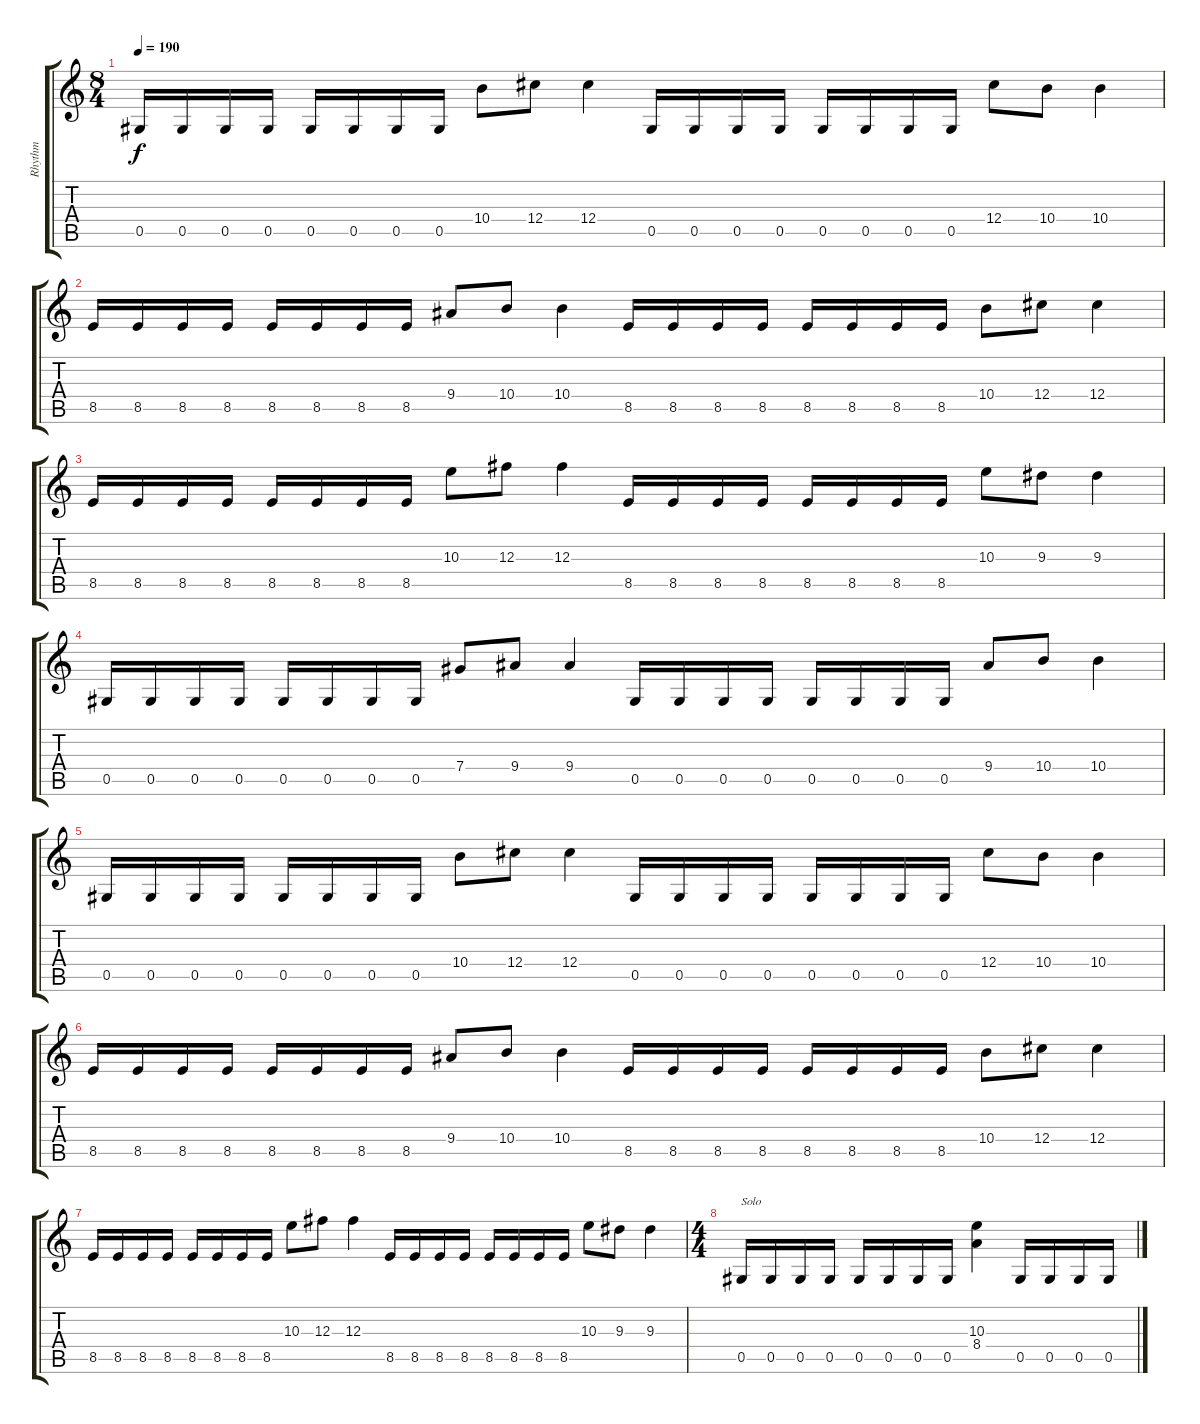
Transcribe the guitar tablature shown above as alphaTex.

\track ("Rhythm" "Rhythm") {instrument distortionguitar}
\staff {score tabs}
\tuning (Eb4 Bb3 Gb3 Db3 Ab2 Eb2) {hide}
\ts (8 4)
\tempo 190
\clef g2
\ks c
0.5.16{dy f} 0.5.16 0.5.16 0.5.16 0.5.16 0.5.16 0.5.16 0.5.16 10.4.8 12.4.8 12.4.4 0.5.16 0.5.16 0.5.16 0.5.16 0.5.16 0.5.16 0.5.16 0.5.16 12.4.8 10.4.8 10.4.4 |
8.5.16 8.5.16 8.5.16 8.5.16 8.5.16 8.5.16 8.5.16 8.5.16 9.4.8 10.4.8 10.4.4 8.5.16 8.5.16 8.5.16 8.5.16 8.5.16 8.5.16 8.5.16 8.5.16 10.4.8 12.4.8 12.4.4 |
8.5.16 8.5.16 8.5.16 8.5.16 8.5.16 8.5.16 8.5.16 8.5.16 10.3.8 12.3.8 12.3.4 8.5.16 8.5.16 8.5.16 8.5.16 8.5.16 8.5.16 8.5.16 8.5.16 10.3.8 9.3.8 9.3.4 |
0.5.16 0.5.16 0.5.16 0.5.16 0.5.16 0.5.16 0.5.16 0.5.16 7.4.8 9.4.8 9.4.4 0.5.16 0.5.16 0.5.16 0.5.16 0.5.16 0.5.16 0.5.16 0.5.16 9.4.8 10.4.8 10.4.4 |
0.5.16 0.5.16 0.5.16 0.5.16 0.5.16 0.5.16 0.5.16 0.5.16 10.4.8 12.4.8 12.4.4 0.5.16 0.5.16 0.5.16 0.5.16 0.5.16 0.5.16 0.5.16 0.5.16 12.4.8 10.4.8 10.4.4 |
8.5.16 8.5.16 8.5.16 8.5.16 8.5.16 8.5.16 8.5.16 8.5.16 9.4.8 10.4.8 10.4.4 8.5.16 8.5.16 8.5.16 8.5.16 8.5.16 8.5.16 8.5.16 8.5.16 10.4.8 12.4.8 12.4.4 |
8.5.16 8.5.16 8.5.16 8.5.16 8.5.16 8.5.16 8.5.16 8.5.16 10.3.8 12.3.8 12.3.4 8.5.16 8.5.16 8.5.16 8.5.16 8.5.16 8.5.16 8.5.16 8.5.16 10.3.8 9.3.8 9.3.4 |
\ts (4 4)
0.5.16{txt "Solo"} 0.5.16 0.5.16 0.5.16 0.5.16 0.5.16 0.5.16 0.5.16 (10.3 8.4).4 0.5.16 0.5.16 0.5.16 0.5.16
